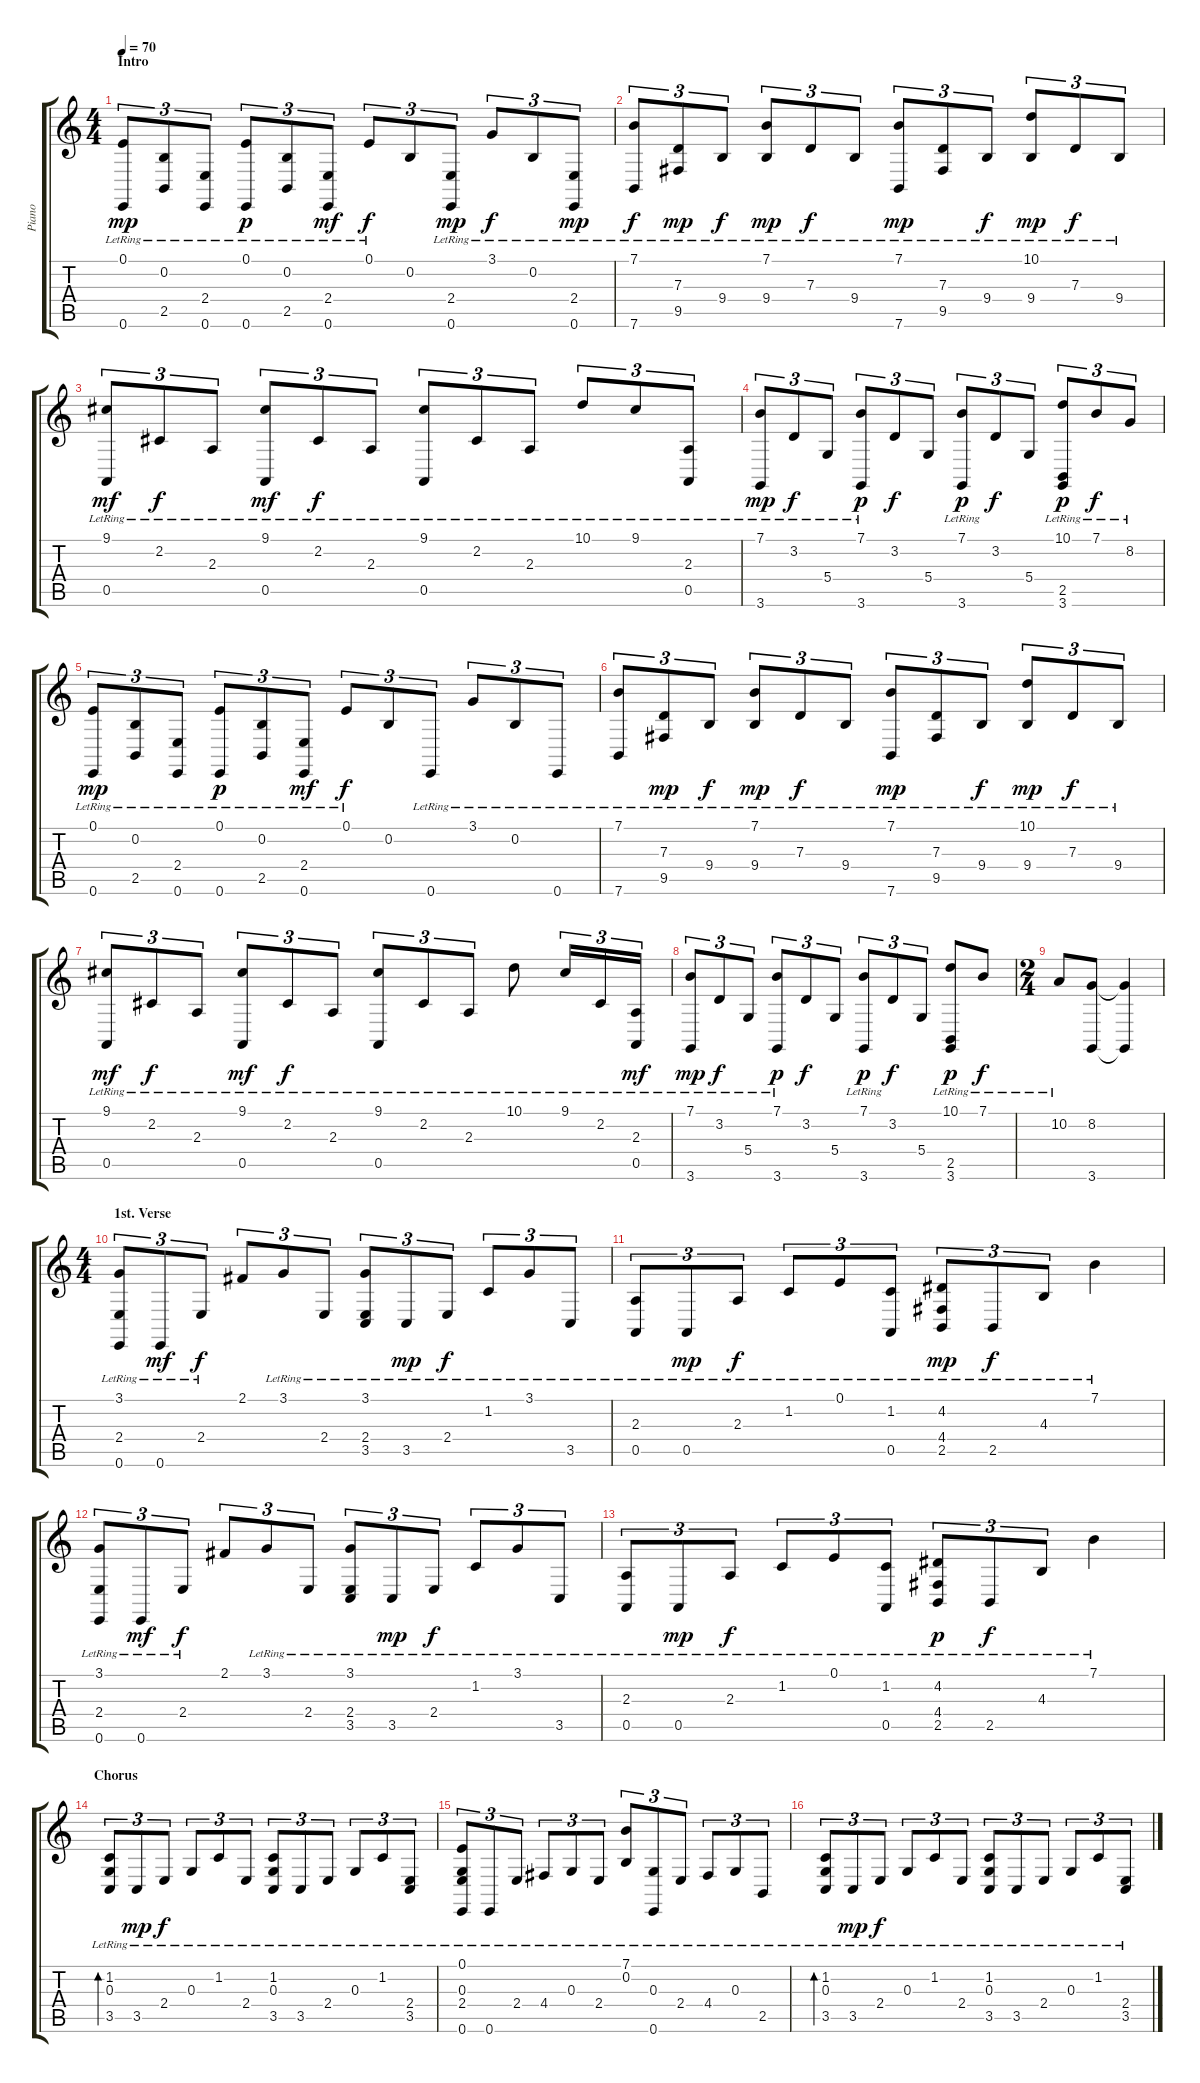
\track ("Piano" "Piano") {instrument acousticgrandpiano}
\staff {score tabs}
\tuning (E4 B3 G3 D3 A2 E2) {hide}
\ts (4 4)
\section ("" "Intro")
\tempo 70
\clef g2
\ks c
(0.1{lr} 0.6{lr}).8{tu (3 2) dy mp instrument acousticgrandpiano} (0.2{lr} 2.5{lr}).8{tu (3 2)} (2.4{lr} 0.6{lr}).8{tu (3 2)} (0.1{lr} 0.6{lr}).8{tu (3 2) dy p} (0.2{lr} 2.5{lr}).8{tu (3 2)} (2.4{lr} 0.6{lr}).8{tu (3 2) dy mf} 0.1{lr}.8{tu (3 2) dy f} 0.2.8{tu (3 2)} (2.4{lr} 0.6{lr}).8{tu (3 2) dy mp} 3.1{lr}.8{tu (3 2) dy f} 0.2{lr}.8{tu (3 2)} (2.4{lr} 0.6{lr}).8{tu (3 2) dy mp} |
(7.1{lr} 7.6{lr}).8{tu (3 2) dy f} (7.3{lr} 9.5{lr}).8{tu (3 2) dy mp} 9.4{lr}.8{tu (3 2) dy f} (7.1{lr} 9.4{lr}).8{tu (3 2) dy mp} 7.3{lr}.8{tu (3 2) dy f} 9.4{lr}.8{tu (3 2)} (7.1 7.6{lr}).8{tu (3 2) dy mp} (7.3 9.5{lr}).8{tu (3 2)} 9.4{lr}.8{tu (3 2) dy f} (10.1{lr} 9.4{lr}).8{tu (3 2) dy mp} 7.3{lr}.8{tu (3 2) dy f} 9.4{lr}.8{tu (3 2)} |
(9.1{lr} 0.5{lr}).8{tu (3 2) dy mf} 2.2{lr}.8{tu (3 2) dy f} 2.3{lr}.8{tu (3 2)} (9.1{lr} 0.5{lr}).8{tu (3 2) dy mf} 2.2{lr}.8{tu (3 2) dy f} 2.3{lr}.8{tu (3 2)} (9.1{lr} 0.5{lr}).8{tu (3 2)} 2.2{lr}.8{tu (3 2)} 2.3{lr}.8{tu (3 2)} 10.1{lr}.8{tu (3 2)} 9.1{lr}.8{tu (3 2)} (2.3{lr} 0.5{lr}).8{tu (3 2)} |
(7.1{lr} 3.6{lr}).8{tu (3 2) dy mp} 3.2{lr}.8{tu (3 2) dy f} 5.4{lr}.8{tu (3 2)} (7.1 3.6{lr}).8{tu (3 2) dy p} 3.2.8{tu (3 2) dy f} 5.4.8{tu (3 2)} (7.1 3.6{lr}).8{tu (3 2) dy p} 3.2.8{tu (3 2) dy f} 5.4.8{tu (3 2)} (10.1{lr} 2.5{lr} 3.6{lr}).8{tu (3 2) dy p} 7.1{lr}.8{tu (3 2) dy f} 8.2{lr}.8{tu (3 2)} |
(0.1{lr} 0.6{lr}).8{tu (3 2) dy mp} (0.2{lr} 2.5{lr}).8{tu (3 2)} (2.4{lr} 0.6{lr}).8{tu (3 2)} (0.1{lr} 0.6{lr}).8{tu (3 2) dy p} (0.2{lr} 2.5{lr}).8{tu (3 2)} (2.4{lr} 0.6{lr}).8{tu (3 2) dy mf} 0.1{lr}.8{tu (3 2) dy f} 0.2.8{tu (3 2)} 0.6{lr}.8{tu (3 2)} 3.1{lr}.8{tu (3 2)} 0.2{lr}.8{tu (3 2)} 0.6{lr}.8{tu (3 2)} |
(7.1{lr} 7.6{lr}).8{tu (3 2)} (7.3{lr} 9.5{lr}).8{tu (3 2) dy mp} 9.4{lr}.8{tu (3 2) dy f} (7.1{lr} 9.4{lr}).8{tu (3 2) dy mp} 7.3{lr}.8{tu (3 2) dy f} 9.4{lr}.8{tu (3 2)} (7.1 7.6{lr}).8{tu (3 2) dy mp} (7.3 9.5{lr}).8{tu (3 2)} 9.4{lr}.8{tu (3 2) dy f} (10.1{lr} 9.4{lr}).8{tu (3 2) dy mp} 7.3{lr}.8{tu (3 2) dy f} 9.4{lr}.8{tu (3 2)} |
(9.1{lr} 0.5{lr}).8{tu (3 2) dy mf} 2.2{lr}.8{tu (3 2) dy f} 2.3{lr}.8{tu (3 2)} (9.1{lr} 0.5{lr}).8{tu (3 2) dy mf} 2.2{lr}.8{tu (3 2) dy f} 2.3{lr}.8{tu (3 2)} (9.1{lr} 0.5{lr}).8{tu (3 2)} 2.2{lr}.8{tu (3 2)} 2.3{lr}.8{tu (3 2)} 10.1{lr}.8 9.1{lr}.16{tu (3 2)} 2.2{lr}.16{tu (3 2)} (2.3 0.5{lr}).16{tu (3 2) dy mf} |
(7.1{lr} 3.6{lr}).8{tu (3 2) dy mp} 3.2{lr}.8{tu (3 2) dy f} 5.4{lr}.8{tu (3 2)} (7.1 3.6{lr}).8{tu (3 2) dy p} 3.2.8{tu (3 2) dy f} 5.4.8{tu (3 2)} (7.1 3.6{lr}).8{tu (3 2) dy p} 3.2.8{tu (3 2) dy f} 5.4.8{tu (3 2)} (10.1{lr} 2.5{lr} 3.6{lr}).8{dy p} 7.1{lr}.8{dy f} |
\ts (2 4)
10.2{lr}.8 (8.2 3.6).8 (8.2{t} 3.6{t}).4 |
\ts (4 4)
\section ("" "1st. Verse")
(3.1{lr} 2.4{lr} 0.6{lr}).8{tu (3 2)} 0.6{lr}.8{tu (3 2) dy mf} 2.4{lr}.8{tu (3 2) dy f} 2.1.8{tu (3 2)} 3.1{lr}.8{tu (3 2)} 2.4{lr}.8{tu (3 2)} (3.1{lr} 2.4{lr} 3.5{lr}).8{tu (3 2)} 3.5{lr}.8{tu (3 2) dy mp} 2.4{lr}.8{tu (3 2) dy f} 1.2{lr}.8{tu (3 2)} 3.1{lr}.8{tu (3 2)} 3.5{lr}.8{tu (3 2)} |
(2.3{lr} 0.5{lr}).8{tu (3 2)} 0.5{lr}.8{tu (3 2) dy mp} 2.3{lr}.8{tu (3 2) dy f} 1.2{lr}.8{tu (3 2)} 0.1{lr}.8{tu (3 2)} (1.2{lr} 0.5{lr}).8{tu (3 2)} (4.2{lr} 4.4{lr} 2.5{lr}).8{tu (3 2) dy mp} 2.5{lr}.8{tu (3 2) dy f} 4.3{lr}.8{tu (3 2)} 7.1{lr}.4 |
(3.1{lr} 2.4{lr} 0.6{lr}).8{tu (3 2)} 0.6{lr}.8{tu (3 2) dy mf} 2.4{lr}.8{tu (3 2) dy f} 2.1.8{tu (3 2)} 3.1{lr}.8{tu (3 2)} 2.4{lr}.8{tu (3 2)} (3.1{lr} 2.4{lr} 3.5{lr}).8{tu (3 2)} 3.5{lr}.8{tu (3 2) dy mp} 2.4{lr}.8{tu (3 2) dy f} 1.2{lr}.8{tu (3 2)} 3.1{lr}.8{tu (3 2)} 3.5{lr}.8{tu (3 2)} |
(2.3{lr} 0.5{lr}).8{tu (3 2)} 0.5{lr}.8{tu (3 2) dy mp} 2.3{lr}.8{tu (3 2) dy f} 1.2{lr}.8{tu (3 2)} 0.1{lr}.8{tu (3 2)} (1.2{lr} 0.5{lr}).8{tu (3 2)} (4.2{lr} 4.4{lr} 2.5{lr}).8{tu (3 2) dy p} 2.5{lr}.8{tu (3 2) dy f} 4.3{lr}.8{tu (3 2)} 7.1{lr}.4 |
\section ("" "Chorus")
(1.2{lr} 0.3{lr} 3.5{lr}).8{tu (3 2) bd 120} 3.5{lr}.8{tu (3 2) dy mp} 2.4{lr}.8{tu (3 2) dy f} 0.3{lr}.8{tu (3 2)} 1.2{lr}.8{tu (3 2)} 2.4{lr}.8{tu (3 2)} (1.2{lr} 0.3{lr} 3.5{lr}).8{tu (3 2)} 3.5{lr}.8{tu (3 2)} 2.4{lr}.8{tu (3 2)} 0.3{lr}.8{tu (3 2)} 1.2{lr}.8{tu (3 2)} (2.4{lr} 3.5{lr}).8{tu (3 2)} |
(0.1{lr} 0.3{lr} 2.4{lr} 0.6{lr}).8{tu (3 2)} 0.6{lr}.8{tu (3 2)} 2.4{lr}.8{tu (3 2)} 4.4{lr}.8{tu (3 2)} 0.3{lr}.8{tu (3 2)} 2.4{lr}.8{tu (3 2)} (7.1{lr} 0.2{lr}).8{tu (3 2)} (0.3{lr} 0.6{lr}).8{tu (3 2)} 2.4{lr}.8{tu (3 2)} 4.4{lr}.8{tu (3 2)} 0.3{lr}.8{tu (3 2)} 2.5{lr}.8{tu (3 2)} |
(1.2{lr} 0.3{lr} 3.5{lr}).8{tu (3 2) bd 120} 3.5{lr}.8{tu (3 2) dy mp} 2.4{lr}.8{tu (3 2) dy f} 0.3{lr}.8{tu (3 2)} 1.2{lr}.8{tu (3 2)} 2.4{lr}.8{tu (3 2)} (1.2{lr} 0.3{lr} 3.5{lr}).8{tu (3 2)} 3.5{lr}.8{tu (3 2)} 2.4{lr}.8{tu (3 2)} 0.3{lr}.8{tu (3 2)} 1.2{lr}.8{tu (3 2)} (2.4{lr} 3.5{lr}).8{tu (3 2)}
